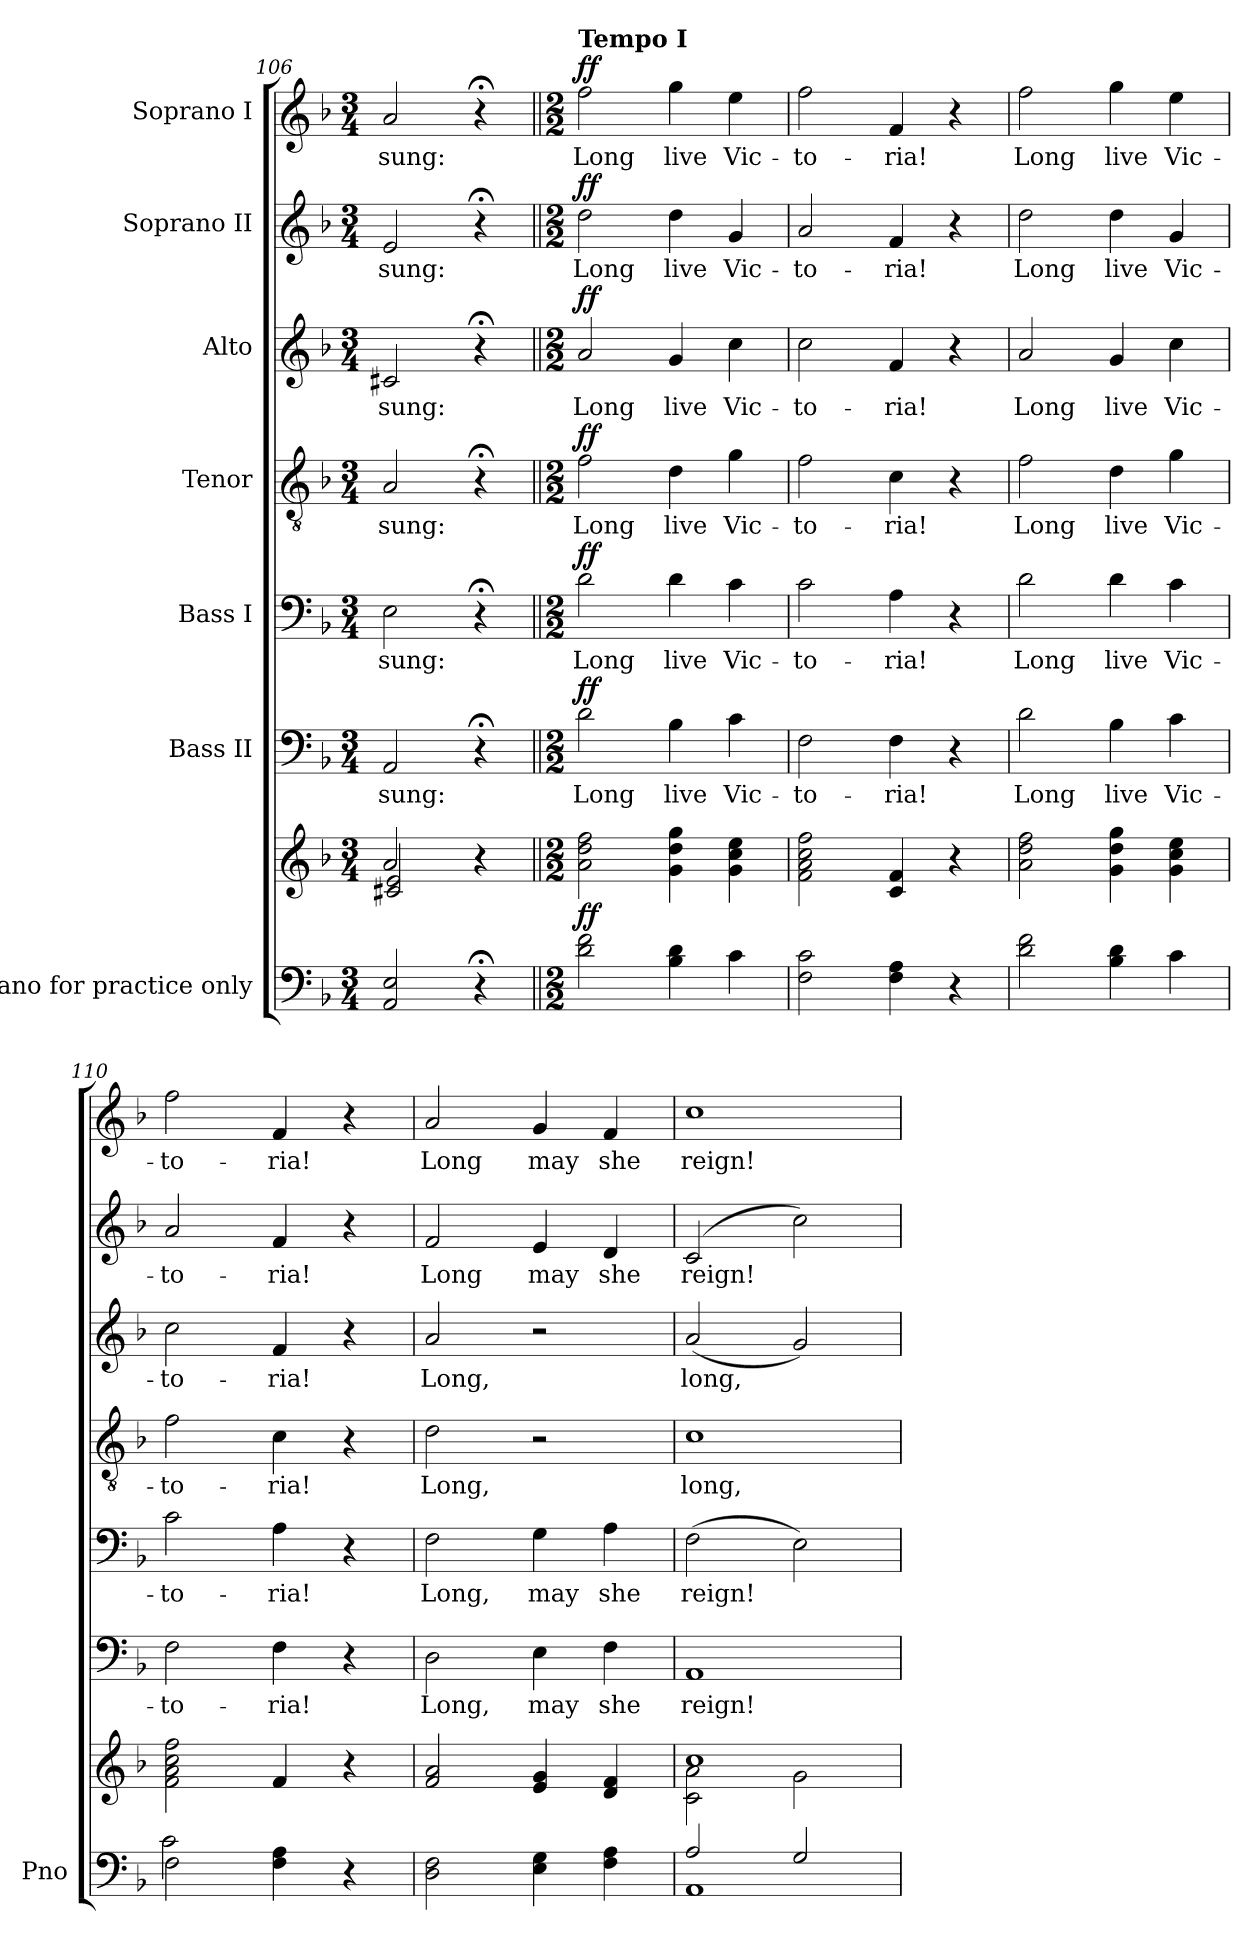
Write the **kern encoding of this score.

**kern	**kern	**dynam	**kern	**text	**dynam	**kern	**text	**dynam	**kern	**text	**dynam	**kern	**text	**dynam	**kern	**text	**dynam	**kern	**text	**dynam
*part7	*part7	*part7	*part6	*part6	*part6	*part5	*part5	*part5	*part4	*part4	*part4	*part3	*part3	*part3	*part2	*part2	*part2	*part1	*part1	*part1
*staff8	*staff7	*staff7/8	*staff6	*staff6	*staff6	*staff5	*staff5	*staff5	*staff4	*staff4	*staff4	*staff3	*staff3	*staff3	*staff2	*staff2	*staff2	*staff1	*staff1	*staff1
*I"Piano for practice only	*	*	*I"Bass II	*	*	*I"Bass I	*	*	*I"Tenor	*	*	*I"Alto	*	*	*I"Soprano II	*	*	*I"Soprano I	*	*
*I'Pno	*	*	*	*	*	*	*	*	*	*	*	*	*	*	*	*	*	*	*	*
*clefF4	*clefG2	*	*clefF4	*	*	*clefF4	*	*	*clefGv2	*	*	*clefG2	*	*	*clefG2	*	*	*clefG2	*	*
*k[b-]	*k[b-]	*	*k[b-]	*	*	*k[b-]	*	*	*k[b-]	*	*	*k[b-]	*	*	*k[b-]	*	*	*k[b-]	*	*
*M3/4	*M3/4	*	*M3/4	*	*	*M3/4	*	*	*M3/4	*	*	*M3/4	*	*	*M3/4	*	*	*M3/4	*	*
=106	=106	=106	=106	=106	=106	=106	=106	=106	=106	=106	=106	=106	=106	=106	=106	=106	=106	=106	=106	=106
*	*^	*	*	*	*	*	*	*	*	*	*	*	*	*	*	*	*	*	*	*
!	!	!	!	!	!LO:LY:b	!	!	!LO:LY:b	!	!	!LO:LY:b	!	!	!LO:LY:b	!	!	!LO:LY:b	!	!	!LO:LY:b	!
2AA/ 2E/	2a/	2c#X/ 2e/	.	2AA/	sung:	.	2E\	sung:	.	2A/	sung:	.	2c#X/	sung:	.	2e/	sung:	.	2a/	sung:	.
4r;<	4r	4ryy	.	4r;<	.	.	4r;<	.	.	4r;<	.	.	4r;<	.	.	4r;<	.	.	4r;<	.	.
*	*v	*v	*	*	*	*	*	*	*	*	*	*	*	*	*	*	*	*	*	*	*
=107||	=107||	=107||	=107||	=107||	=107||	=107||	=107||	=107||	=107||	=107||	=107||	=107||	=107||	=107||	=107||	=107||	=107||	=107||	=107||	=107||
*M2/2	*M2/2	*	*M2/2	*	*	*M2/2	*	*	*M2/2	*	*	*M2/2	*	*	*M2/2	*	*	*M2/2	*	*
*	*^	*	*	*	*	*	*	*	*	*	*	*	*	*	*	*	*	*	*	*
!	!	!	!	!	!	!	!	!	!	!	!	!	!	!	!	!	!	!	!LO:TX:a:B:t=Tempo I	!	!
!	!	!	!LO:DY:b	!	!LO:LY:b	!LO:DY:a	!	!LO:LY:b	!LO:DY:a	!	!LO:LY:b	!LO:DY:a	!	!LO:LY:b	!LO:DY:a	!	!LO:LY:b	!LO:DY:a	!	!LO:LY:b	!LO:DY:a
*	*v	*v	*	*	*	*	*	*	*	*	*	*	*	*	*	*	*	*	*	*	*
2d\ 2f\	2a\ 2dd\ 2ff\	ff	2d\	Long	ff	2d\	Long	ff	2f\	Long	ff	2a/	Long	ff	2dd\	Long	ff	2ff\	Long	ff
!	!	!	!	!LO:LY:b	!	!	!LO:LY:b	!	!	!LO:LY:b	!	!	!LO:LY:b	!	!	!LO:LY:b	!	!	!LO:LY:b	!
4B-\ 4d\	4g\ 4dd\ 4gg\	.	4B-\	live	.	4d\	live	.	4d\	live	.	4g/	live	.	4dd\	live	.	4gg\	live	.
!	!	!	!	!LO:LY:b	!	!	!LO:LY:b	!	!	!LO:LY:b	!	!	!LO:LY:b	!	!	!LO:LY:b	!	!	!LO:LY:b	!
4c\	4g\ 4cc\ 4ee\	.	4c\	Vic-	.	4c\	Vic-	.	4g\	Vic-	.	4cc\	Vic-	.	4g/	Vic-	.	4ee\	Vic-	.
=108	=108	=108	=108	=108	=108	=108	=108	=108	=108	=108	=108	=108	=108	=108	=108	=108	=108	=108	=108	=108
!	!	!	!	!LO:LY:b	!	!	!LO:LY:b	!	!	!LO:LY:b	!	!	!LO:LY:b	!	!	!LO:LY:b	!	!	!LO:LY:b	!
2F\ 2c\	2f\ 2a\ 2cc\ 2ff\	.	2F\	-to-	.	2c\	-to-	.	2f\	-to-	.	2cc\	-to-	.	2a/	-to-	.	2ff\	-to-	.
!	!	!	!	!LO:LY:b	!	!	!LO:LY:b	!	!	!LO:LY:b	!	!	!LO:LY:b	!	!	!LO:LY:b	!	!	!LO:LY:b	!
4F\ 4A\	4c/ 4f/	.	4F\	-ria!	.	4A\	-ria!	.	4c\	-ria!	.	4f/	-ria!	.	4f/	-ria!	.	4f/	-ria!	.
4r	4r	.	4r	.	.	4r	.	.	4r	.	.	4r	.	.	4r	.	.	4r	.	.
=109	=109	=109	=109	=109	=109	=109	=109	=109	=109	=109	=109	=109	=109	=109	=109	=109	=109	=109	=109	=109
!	!	!	!	!LO:LY:b	!	!	!LO:LY:b	!	!	!LO:LY:b	!	!	!LO:LY:b	!	!	!LO:LY:b	!	!	!LO:LY:b	!
2d\ 2f\	2a\ 2dd\ 2ff\	.	2d\	Long	.	2d\	Long	.	2f\	Long	.	2a/	Long	.	2dd\	Long	.	2ff\	Long	.
!	!	!	!	!LO:LY:b	!	!	!LO:LY:b	!	!	!LO:LY:b	!	!	!LO:LY:b	!	!	!LO:LY:b	!	!	!LO:LY:b	!
4B-\ 4d\	4g\ 4dd\ 4gg\	.	4B-\	live	.	4d\	live	.	4d\	live	.	4g/	live	.	4dd\	live	.	4gg\	live	.
!	!	!	!	!LO:LY:b	!	!	!LO:LY:b	!	!	!LO:LY:b	!	!	!LO:LY:b	!	!	!LO:LY:b	!	!	!LO:LY:b	!
4c\	4g\ 4cc\ 4ee\	.	4c\	Vic-	.	4c\	Vic-	.	4g\	Vic-	.	4cc\	Vic-	.	4g/	Vic-	.	4ee\	Vic-	.
=110	=110	=110	=110	=110	=110	=110	=110	=110	=110	=110	=110	=110	=110	=110	=110	=110	=110	=110	=110	=110
*^	*	*	*	*	*	*	*	*	*	*	*	*	*	*	*	*	*	*	*	*
!	!	!	!	!	!LO:LY:b	!	!	!LO:LY:b	!	!	!LO:LY:b	!	!	!LO:LY:b	!	!	!LO:LY:b	!	!	!LO:LY:b	!
2F\	2c\	2f\ 2a\ 2cc\ 2ff\	.	2F\	-to-	.	2c\	-to-	.	2f\	-to-	.	2cc\	-to-	.	2a/	-to-	.	2ff\	-to-	.
!	!	!	!	!	!LO:LY:b	!	!	!LO:LY:b	!	!	!LO:LY:b	!	!	!LO:LY:b	!	!	!LO:LY:b	!	!	!LO:LY:b	!
4F\ 4A\	2ryy	4f/	.	4F\	-ria!	.	4A\	-ria!	.	4c\	-ria!	.	4f/	-ria!	.	4f/	-ria!	.	4f/	-ria!	.
4r	.	4r	.	4r	.	.	4r	.	.	4r	.	.	4r	.	.	4r	.	.	4r	.	.
*v	*v	*	*	*	*	*	*	*	*	*	*	*	*	*	*	*	*	*	*	*	*
=111	=111	=111	=111	=111	=111	=111	=111	=111	=111	=111	=111	=111	=111	=111	=111	=111	=111	=111	=111	=111
!	!	!	!	!LO:LY:b	!	!	!LO:LY:b	!	!	!LO:LY:b	!	!	!LO:LY:b	!	!	!LO:LY:b	!	!	!LO:LY:b	!
2D\ 2F\	2f/ 2a/	.	2D\	Long,	.	2F\	Long,	.	2d\	Long,	.	2a/	Long,	.	2f/	Long	.	2a/	Long	.
!	!	!	!	!LO:LY:b	!	!	!LO:LY:b	!	!	!	!	!	!	!	!	!LO:LY:b	!	!	!LO:LY:b	!
4E\ 4G\	4e/ 4g/	.	4E\	may	.	4G\	may	.	2r	.	.	2r	.	.	4e/	may	.	4g/	may	.
!	!	!	!	!LO:LY:b	!	!	!LO:LY:b	!	!	!	!	!	!	!	!	!LO:LY:b	!	!	!LO:LY:b	!
4F\ 4A\	4d/ 4f/	.	4F\	she	.	4A\	she	.	.	.	.	.	.	.	4d/	she	.	4f/	she	.
!!LO:LB:g=z
=112	=112	=112	=112	=112	=112	=112	=112	=112	=112	=112	=112	=112	=112	=112	=112	=112	=112	=112	=112	=112
*^	*^	*	*	*	*	*	*	*	*	*	*	*	*	*	*	*	*	*	*	*
*	*	*	*^	*	*	*	*	*	*	*	*	*	*	*	*	*	*	*	*	*	*	*
!	!	!	!	!	!	!	!LO:LY:b	!	!	!LO:LY:b	!	!	!LO:LY:b	!	!	!LO:LY:b	!	!	!LO:LY:b	!	!	!LO:LY:b	!
1AA	2A/	1cc	2c\ 2a\	2ryy	.	1AA	reign!	.	(2F\	reign!	.	1c	long,	.	(2a/	long,	.	(2c/	reign!	.	1cc	reign!	.
.	2G/	.	2ryy	2g\	.	.	.	.	2E\)	.	.	.	.	.	2g/)	.	.	2cc\)	.	.	.	.	.
*v	*v	*	*	*	*	*	*	*	*	*	*	*	*	*	*	*	*	*	*	*	*	*	*
*	*v	*v	*v	*	*	*	*	*	*	*	*	*	*	*	*	*	*	*	*	*	*	*
=	=	=	=	=	=	=	=	=	=	=	=	=	=	=	=	=	=	=	=	=
*-	*-	*-	*-	*-	*-	*-	*-	*-	*-	*-	*-	*-	*-	*-	*-	*-	*-	*-	*-	*-
